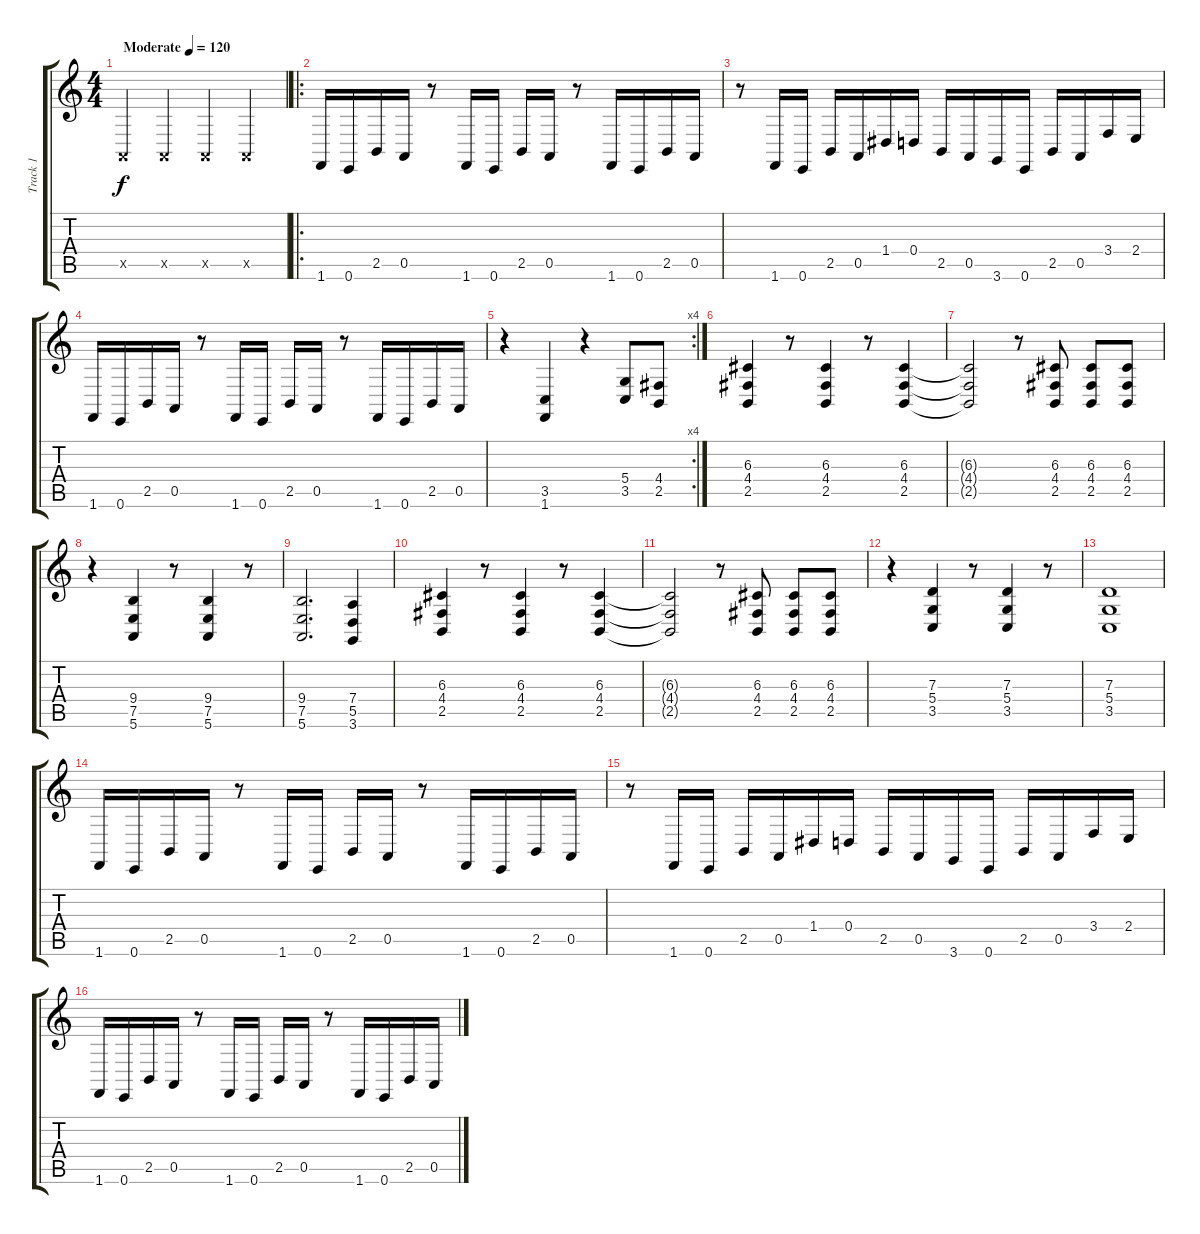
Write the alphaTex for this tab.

\track ("Track 1" "Track 1") {instrument stringensemble1}
\staff {score tabs}
\tuning (E4 B3 G3 D3 A2 E2) {hide}
\ts (4 4)
\tempo (120 "Moderate")
\clef g2
\ks c
0.5{x}.4{dy f instrument stringensemble1} 0.5{x}.4 0.5{x}.4 0.5{x}.4 |
\ro
1.6.16 0.6.16 2.5.16 0.5.16 r.8 1.6.16 0.6.16 2.5.16 0.5.16 r.8 1.6.16 0.6.16 2.5.16 0.5.16 |
r.8 1.6.16 0.6.16 2.5.16 0.5.16 1.4.16 0.4.16 2.5.16 0.5.16 3.6.16 0.6.16 2.5.16 0.5.16 3.4.16 2.4.16 |
1.6.16 0.6.16 2.5.16 0.5.16 r.8 1.6.16 0.6.16 2.5.16 0.5.16 r.8 1.6.16 0.6.16 2.5.16 0.5.16 |
\rc 4
r.4 (3.5 1.6).4 r.4 (5.4 3.5).8 (4.4 2.5).8 |
(6.3 4.4 2.5).4 r.8 (6.3 4.4 2.5).4 r.8 (6.3 4.4 2.5).4 |
(6.3{t} 4.4{t} 2.5{t}).2 r.8 (6.3 4.4 2.5).8 (6.3 4.4 2.5).8 (6.3 4.4 2.5).8 |
r.4 (9.4 7.5 5.6).4 r.8 (9.4 7.5 5.6).4 r.8 |
(9.4 7.5 5.6).2{d} (7.4 5.5 3.6).4 |
(6.3 4.4 2.5).4 r.8 (6.3 4.4 2.5).4 r.8 (6.3 4.4 2.5).4 |
(6.3{t} 4.4{t} 2.5{t}).2 r.8 (6.3 4.4 2.5).8 (6.3 4.4 2.5).8 (6.3 4.4 2.5).8 |
r.4 (7.3 5.4 3.5).4 r.8 (7.3 5.4 3.5).4 r.8 |
(7.3 5.4 3.5).1 |
1.6.16 0.6.16 2.5.16 0.5.16 r.8 1.6.16 0.6.16 2.5.16 0.5.16 r.8 1.6.16 0.6.16 2.5.16 0.5.16 |
r.8 1.6.16 0.6.16 2.5.16 0.5.16 1.4.16 0.4.16 2.5.16 0.5.16 3.6.16 0.6.16 2.5.16 0.5.16 3.4.16 2.4.16 |
1.6.16 0.6.16 2.5.16 0.5.16 r.8 1.6.16 0.6.16 2.5.16 0.5.16 r.8 1.6.16 0.6.16 2.5.16 0.5.16
